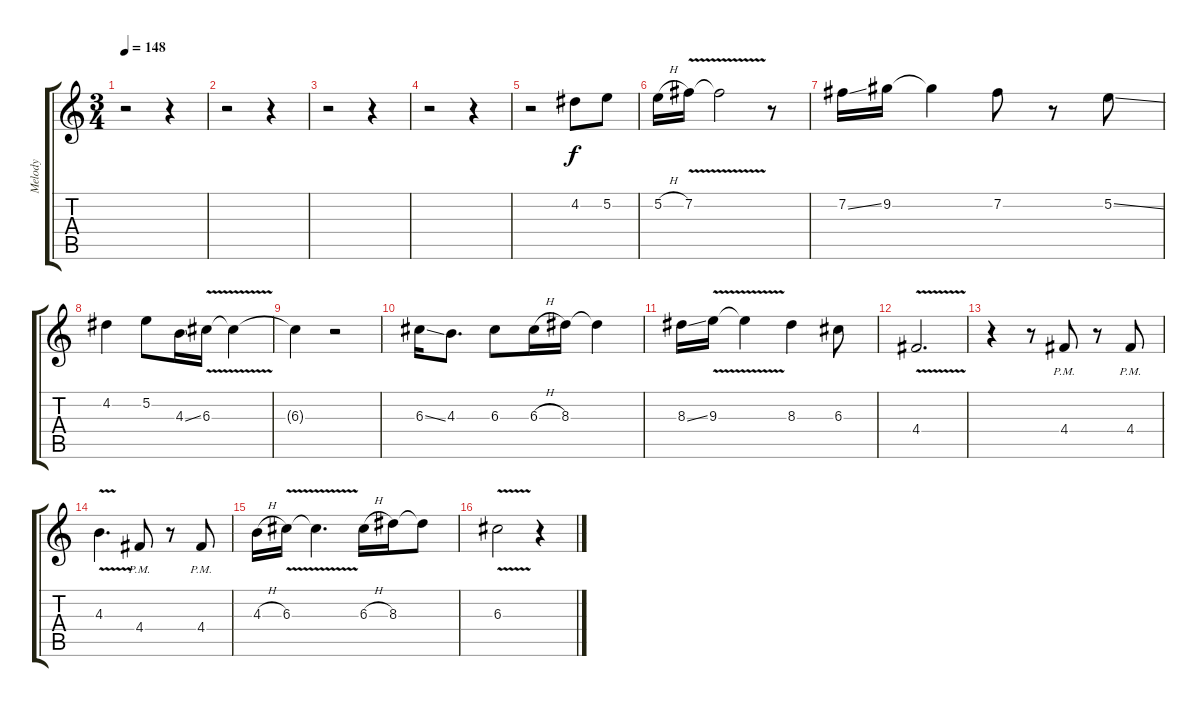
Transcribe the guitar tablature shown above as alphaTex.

\track ("Melody" "Melody") {instrument overdrivenguitar}
\staff {score tabs}
\tuning (E4 B3 G3 D3 A2 E2) {hide}
\ts (3 4)
\tempo 148
\clef g2
\ks c
r.2{dy f} r.4 |
r.2 r.4 |
r.2 r.4 |
r.2 r.4 |
r.2 4.2.8 5.2.8 |
5.2{h}.16 7.2{v}.16 7.2{t}.2 r.8 |
7.2{ss}.16 9.2.16 9.2{t}.4 7.2.8 r.8 5.2{ss}.8 |
4.2.4 5.2.8 4.3{ss}.16 6.3{v}.16 6.3{t}.4 |
6.3{t}.4 r.2 |
6.3{ss}.16 4.3.8{d} 6.3.8 6.3{h}.16 8.3.16 8.3{t}.4 |
8.3{ss}.16 9.3{v}.16 9.3{t}.4 8.3.4 6.3.8 |
4.4{v}.2{d} |
r.4 r.8 4.4{pm}.8 r.8 4.4{pm}.8 |
4.3{v}.4{d} 4.4{pm}.8 r.8 4.4{pm}.8 |
4.3{h}.16 6.3{v}.16 6.3{t}.4{d} 6.3{h}.16 8.3.16 8.3{t}.8 |
6.3{v}.2 r.4
